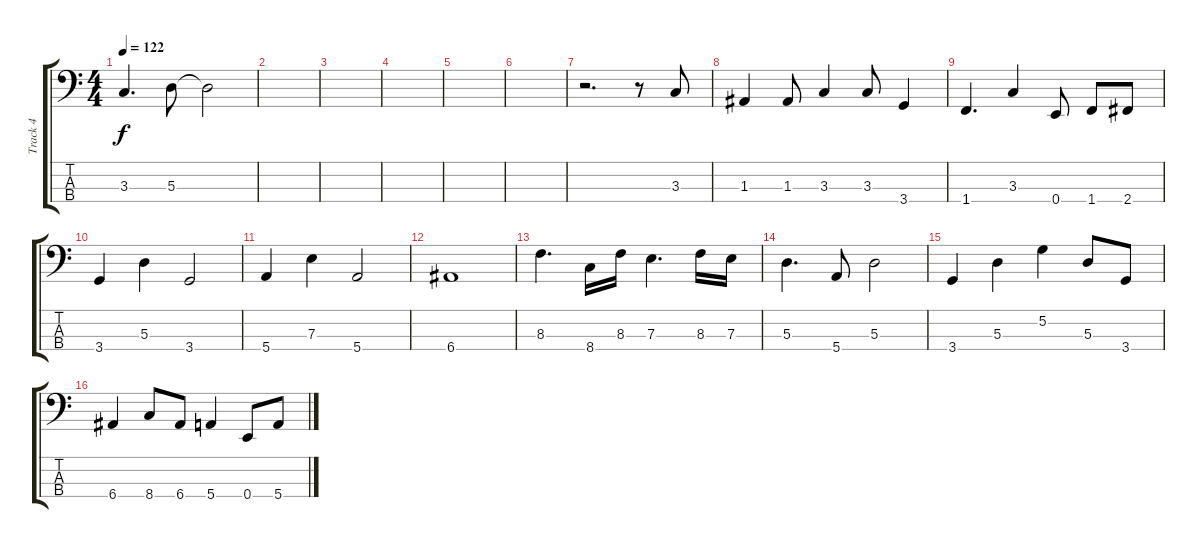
\track ("Track 4" "Track 4") {instrument electricbassfinger}
\staff {score tabs}
\tuning (G2 D2 A1 E1) {hide}
\ts (4 4)
\tempo 122
\clef f4
\ks c
3.3.4{d dy f} 5.3.8 5.3{t}.2 |
|
|
|
|
|
r.2{d} r.8 3.3.8 |
1.3.4 1.3.8 3.3.4 3.3.8 3.4.4 |
1.4.4{d} 3.3.4 0.4.8 1.4.8 2.4.8 |
3.4.4 5.3.4 3.4.2 |
5.4.4 7.3.4 5.4.2 |
6.4.1 |
8.3.4{d} 8.4.16 8.3.16 7.3.4{d} 8.3.16 7.3.16 |
5.3.4{d} 5.4.8 5.3.2 |
3.4.4 5.3.4 5.2.4 5.3.8 3.4.8 |
6.4.4 8.4.8 6.4.8 5.4.4 0.4.8 5.4.8
